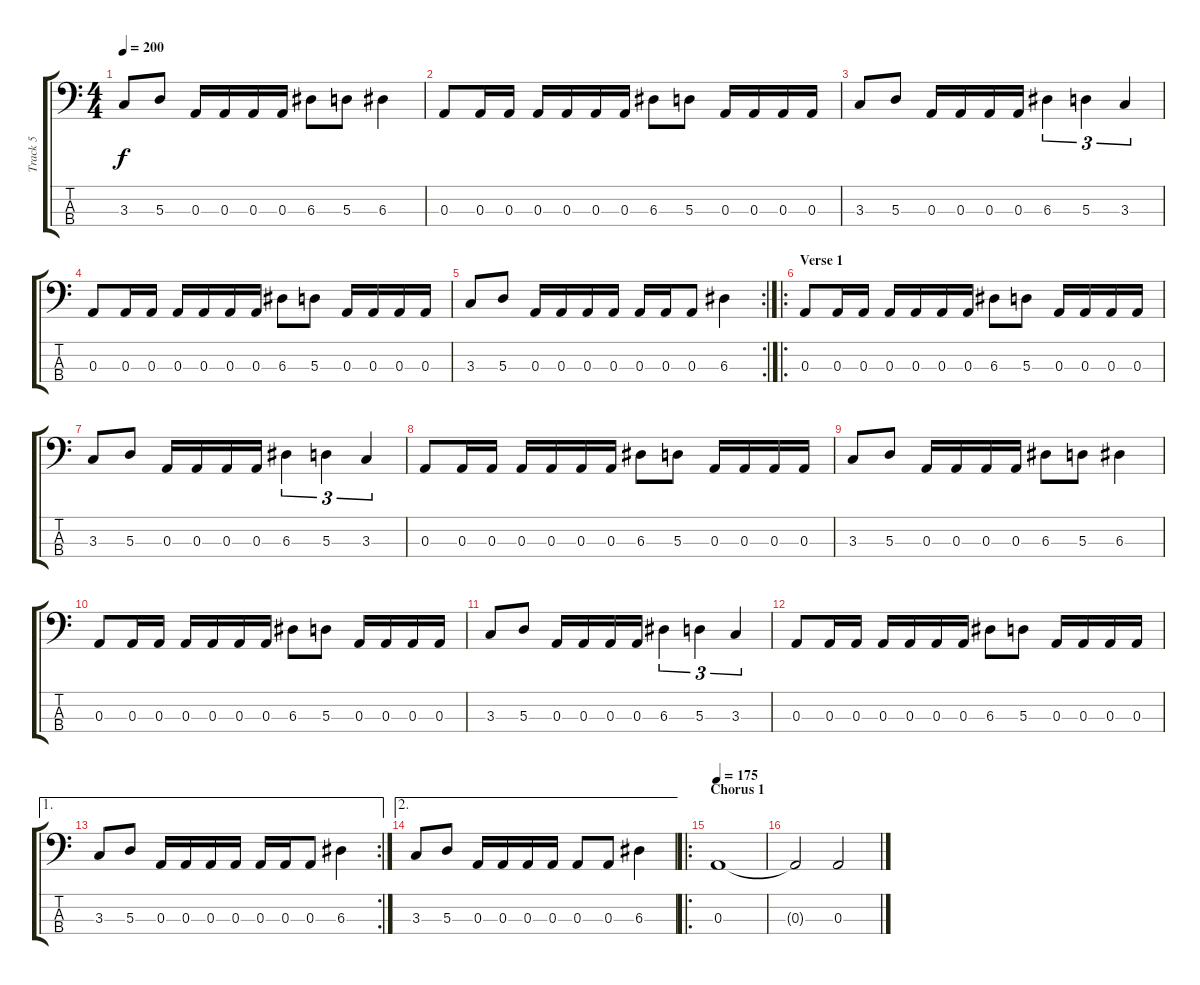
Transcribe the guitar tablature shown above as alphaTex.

\track ("Track 5" "Track 5") {instrument electricbasspick}
\staff {score tabs}
\tuning (G2 D2 A1 D1) {hide}
\ts (4 4)
\tempo 200
\clef f4
\ks c
3.3.8{dy f} 5.3.8 0.3.16 0.3.16 0.3.16 0.3.16 6.3.8 5.3.8 6.3.4 |
0.3.8 0.3.16 0.3.16 0.3.16 0.3.16 0.3.16 0.3.16 6.3.8 5.3.8 0.3.16 0.3.16 0.3.16 0.3.16 |
3.3.8 5.3.8 0.3.16 0.3.16 0.3.16 0.3.16 6.3.4{tu (3 2)} 5.3.4{tu (3 2)} 3.3.4{tu (3 2)} |
0.3.8 0.3.16 0.3.16 0.3.16 0.3.16 0.3.16 0.3.16 6.3.8 5.3.8 0.3.16 0.3.16 0.3.16 0.3.16 |
\rc 2
3.3.8 5.3.8 0.3.16 0.3.16 0.3.16 0.3.16 0.3.16 0.3.16 0.3.8 6.3.4 |
\ro
\section ("" "Verse 1")
0.3.8 0.3.16 0.3.16 0.3.16 0.3.16 0.3.16 0.3.16 6.3.8 5.3.8 0.3.16 0.3.16 0.3.16 0.3.16 |
3.3.8 5.3.8 0.3.16 0.3.16 0.3.16 0.3.16 6.3.4{tu (3 2)} 5.3.4{tu (3 2)} 3.3.4{tu (3 2)} |
0.3.8 0.3.16 0.3.16 0.3.16 0.3.16 0.3.16 0.3.16 6.3.8 5.3.8 0.3.16 0.3.16 0.3.16 0.3.16 |
3.3.8 5.3.8 0.3.16 0.3.16 0.3.16 0.3.16 6.3.8 5.3.8 6.3.4 |
0.3.8 0.3.16 0.3.16 0.3.16 0.3.16 0.3.16 0.3.16 6.3.8 5.3.8 0.3.16 0.3.16 0.3.16 0.3.16 |
3.3.8 5.3.8 0.3.16 0.3.16 0.3.16 0.3.16 6.3.4{tu (3 2)} 5.3.4{tu (3 2)} 3.3.4{tu (3 2)} |
0.3.8 0.3.16 0.3.16 0.3.16 0.3.16 0.3.16 0.3.16 6.3.8 5.3.8 0.3.16 0.3.16 0.3.16 0.3.16 |
\ae 1
\rc 2
3.3.8 5.3.8 0.3.16 0.3.16 0.3.16 0.3.16 0.3.16 0.3.16 0.3.8 6.3.4 |
\ae 2
3.3.8 5.3.8 0.3.16 0.3.16 0.3.16 0.3.16 0.3.8 0.3.8 6.3.4 |
\ro
\section ("" "Chorus 1")
\tempo 175
0.3.1 |
0.3{t}.2 0.3.2
